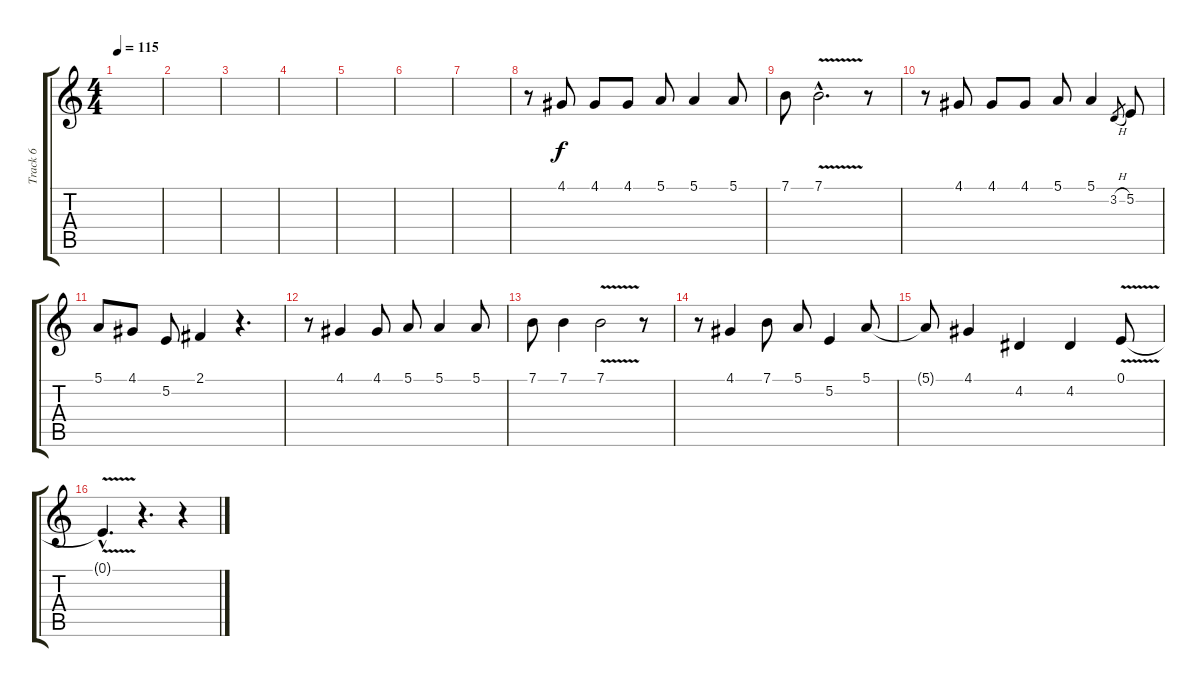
\track ("Track 6" "Track 6") {instrument cello}
\staff {score tabs}
\tuning (E4 B3 G3 D3 A2 E2) {hide}
\ts (4 4)
\tempo 115
\clef g2
\ks c
|
|
|
|
|
|
|
r.8 4.1.8 4.1.8 4.1.8 5.1.8 5.1.4 5.1.8 |
7.1.8 7.1{v hac}.2{d} r.8 |
r.8 4.1.8 4.1.8 4.1.8 5.1.8 5.1.4 3.2{h}.8{gr} 5.2.8 |
5.1.8 4.1.8 5.2.8 2.1.4 r.4{d} |
r.8 4.1.4 4.1.8 5.1.8 5.1.4 5.1.8 |
7.1.8 7.1.4 7.1{v}.2 r.8 |
r.8 4.1.4 7.1.8 5.1.8 5.2.4 5.1.8 |
5.1{t}.8 4.1.4 4.2.4 4.2.4 0.1{v}.8 |
0.1{hac t}.4{d} r.4{d} r.4
